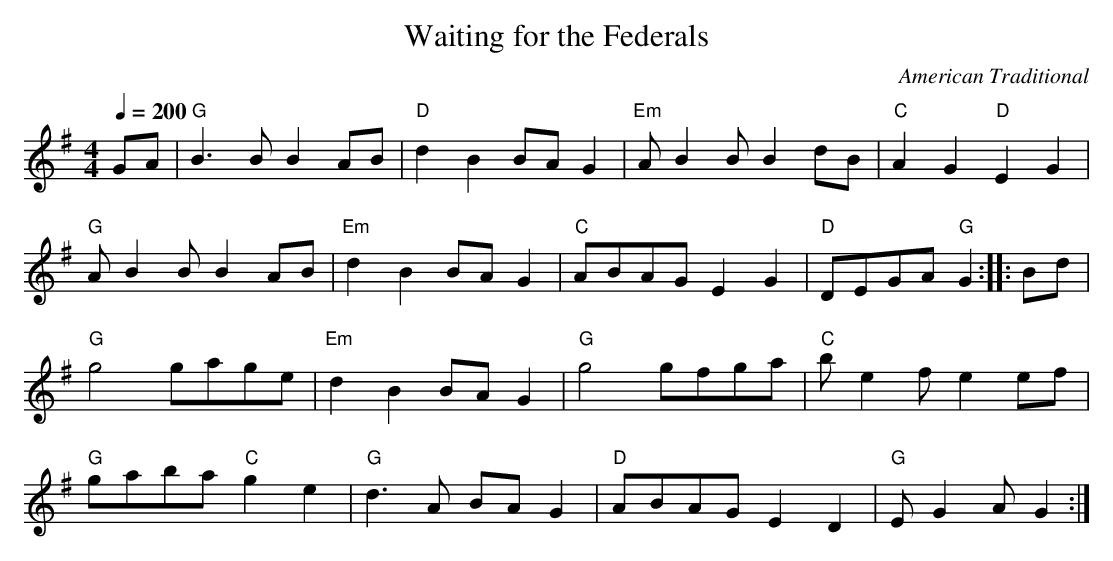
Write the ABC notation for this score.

X:1
T:Waiting for the Federals
C:American Traditional
M:4/4
L:1/8
Q:1/4=200
K:G
GA |\
"G"B3 B B2 AB |\
"D"d2 B2 BA G2 |\
"Em"A B2 B B2 dB |\
"C"A2 G2 "D"E2 G2 |\
"G"A B2 B B2 AB |\
"Em"d2 B2 BA G2 |\
"C"ABAG E2 G2 |\
"D"DEGA "G"G2 :: Bd |\
"G"g4 gage |\
"Em"d2 B2 BA G2 |\
"G"g4 gfga |\
"C"b e2 f e2 ef |\
"G"gaba "C"g2 e2 |\
"G"d3 A BA G2 |\
"D"ABAG E2 D2 |\
"G"E G2 A G2 :|
